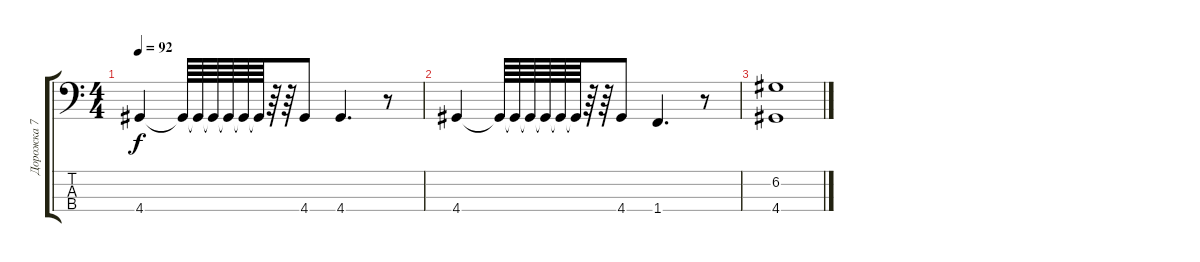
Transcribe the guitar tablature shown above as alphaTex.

\track ("Дорожка 7" "Дорожка 7") {instrument electricbassfinger}
\staff {score tabs}
\tuning (G2 D2 A1 E1) {hide}
\ts (4 4)
\tempo 92
\clef f4
\ks c
4.4.4{dy f} 4.4{t}.64 4.4{t}.64 4.4{t}.64 4.4{t}.64 4.4{t}.64 4.4{t}.64 r.64 r.64 4.4.8 4.4.4{d} r.8 |
4.4.4 4.4{t}.64 4.4{t}.64 4.4{t}.64 4.4{t}.64 4.4{t}.64 4.4{t}.64 r.64 r.64 4.4.8 1.4.4{d} r.8 |
(6.2 4.4).1
